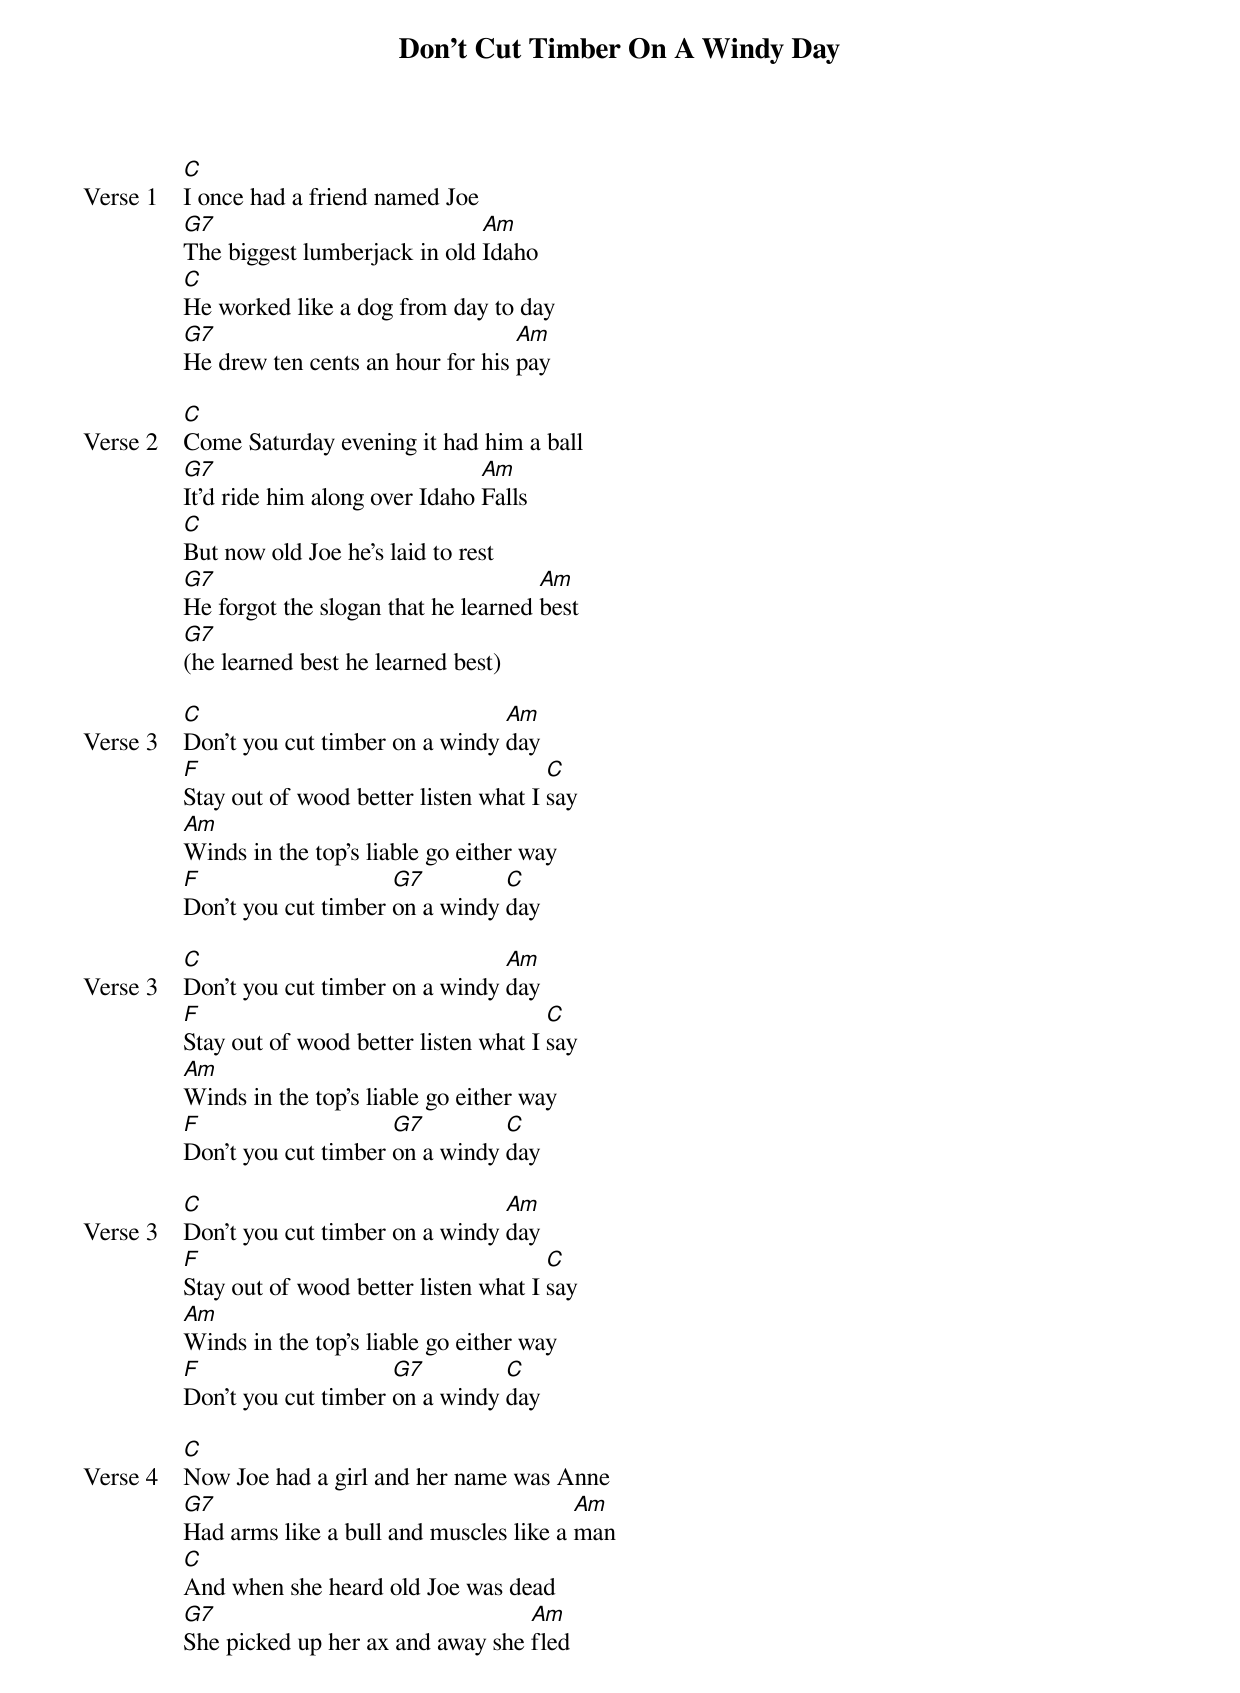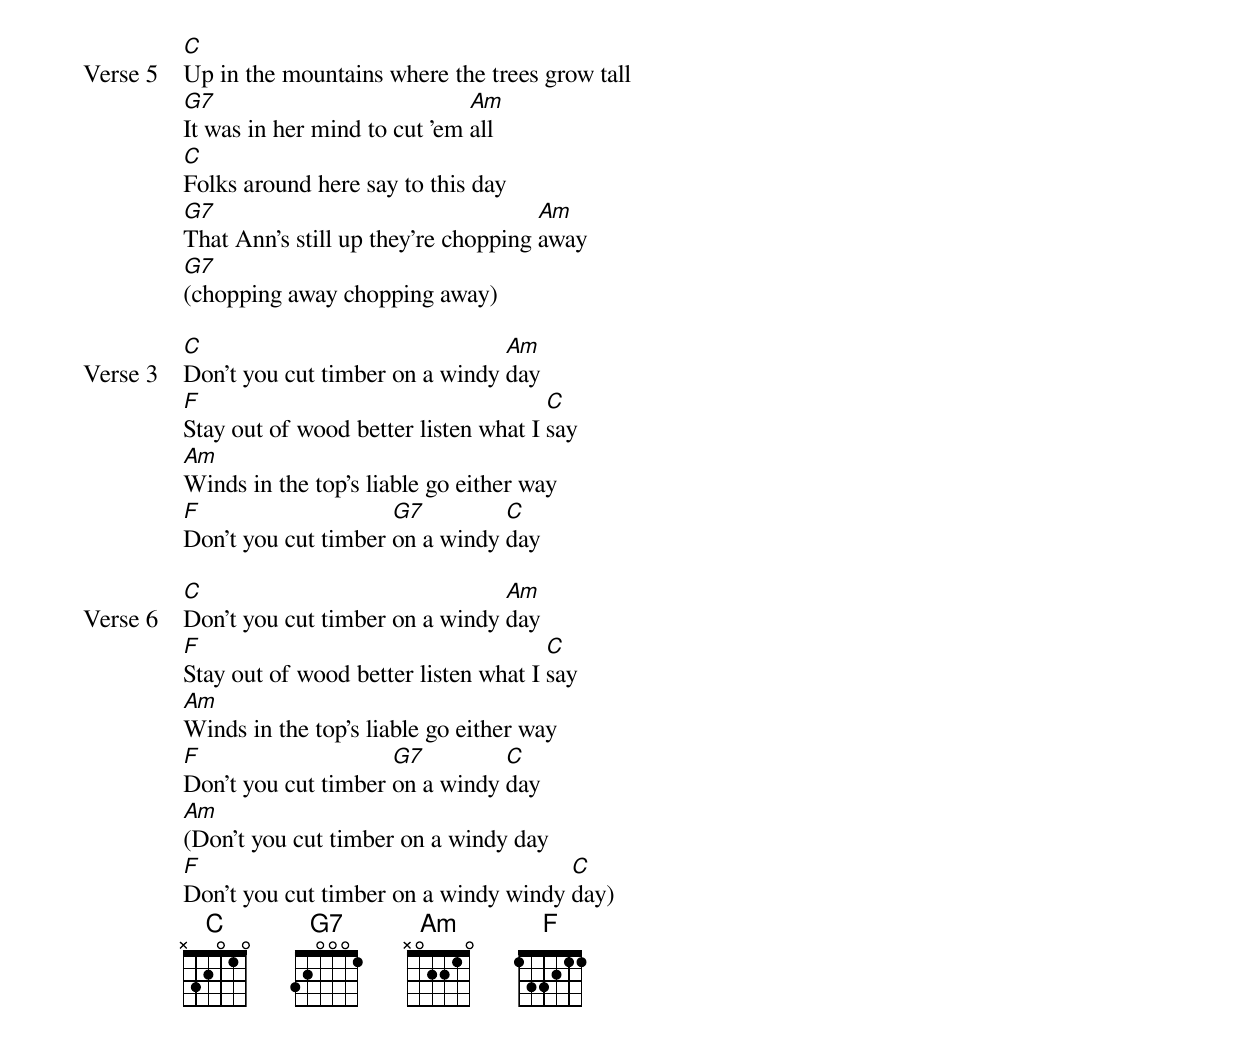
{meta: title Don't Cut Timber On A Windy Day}
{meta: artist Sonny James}
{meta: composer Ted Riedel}

{start_of_verse: Verse 1}
[C]I once had a friend named Joe
[G7]The biggest lumberjack in old [Am]Idaho
[C]He worked like a dog from day to day
[G7]He drew ten cents an hour for his [Am]pay
{end_of_verse}

{start_of_verse: Verse 2}
[C]Come Saturday evening it had him a ball
[G7]It'd ride him along over Idaho [Am]Falls
[C]But now old Joe he's laid to rest
[G7]He forgot the slogan that he learned [Am]best
[G7](he learned best he learned best)
{end_of_verse}

{start_of_verse: Verse 3}
[C]Don't you cut timber on a windy [Am]day
[F]Stay out of wood better listen what I [C]say
[Am]Winds in the top’s liable go either way
[F]Don't you cut timber [G7]on a windy [C]day
{end_of_verse}

{start_of_verse: Verse 3}
[C]Don't you cut timber on a windy [Am]day
[F]Stay out of wood better listen what I [C]say
[Am]Winds in the top’s liable go either way
[F]Don't you cut timber [G7]on a windy [C]day
{end_of_verse}

{start_of_verse: Verse 3}
[C]Don't you cut timber on a windy [Am]day
[F]Stay out of wood better listen what I [C]say
[Am]Winds in the top’s liable go either way
[F]Don't you cut timber [G7]on a windy [C]day
{end_of_verse}

{start_of_verse: Verse 4}
[C]Now Joe had a girl and her name was Anne
[G7]Had arms like a bull and muscles like a [Am]man
[C]And when she heard old Joe was dead
[G7]She picked up her ax and away she [Am]fled
{end_of_verse}

{start_of_verse: Verse 5}
[C]Up in the mountains where the trees grow tall
[G7]It was in her mind to cut 'em [Am]all
[C]Folks around here say to this day
[G7]That Ann's still up they're chopping [Am]away
[G7](chopping away chopping away)
{end_of_verse}

{start_of_verse: Verse 3}
[C]Don't you cut timber on a windy [Am]day
[F]Stay out of wood better listen what I [C]say
[Am]Winds in the top’s liable go either way
[F]Don't you cut timber [G7]on a windy [C]day
{end_of_verse}

{start_of_verse: Verse 6}
[C]Don't you cut timber on a windy [Am]day
[F]Stay out of wood better listen what I [C]say
[Am]Winds in the top’s liable go either way
[F]Don't you cut timber [G7]on a windy [C]day
[Am](Don't you cut timber on a windy day
[F]Don't you cut timber on a windy windy [C]day)
{end_of_verse}
